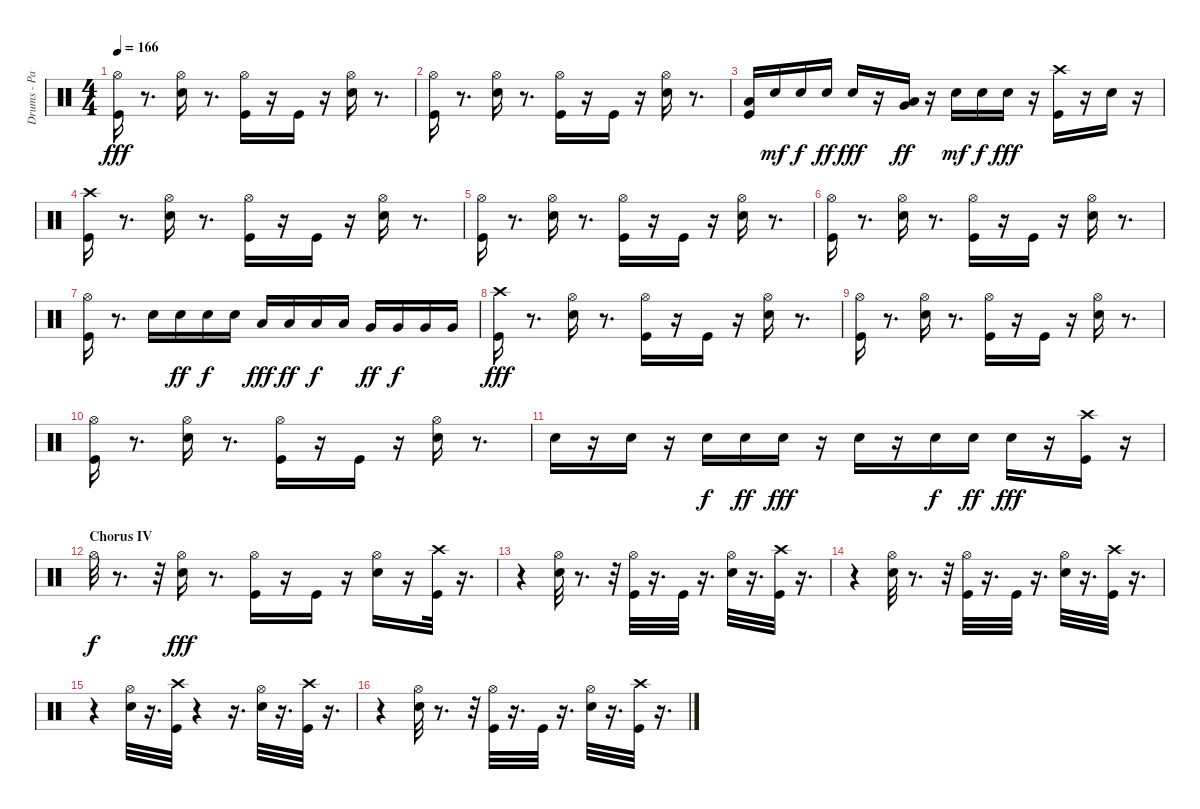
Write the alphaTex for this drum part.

\track ("Drums - Paice" "Drums - Pa") {instrument percussion}
\staff {score}
\articulation defaults
\ts (4 4)
\tempo 166
\clef neutral
\ks c
("Kick (hit)" "Hi-Hat (open)").16{dy fff} r.8{d} ("Snare (hit) 2" "Hi-Hat (open)").16 r.8{d} ("Hi-Hat (open)" "Kick (hit)").16 r.16 "Kick (hit)".16 r.16 ("Hi-Hat (open)" "Snare (hit) 2").16 r.8{d} |
("Kick (hit)" "Hi-Hat (open)").16 r.8{d} ("Snare (hit) 2" "Hi-Hat (open)").16 r.8{d} ("Kick (hit)" "Hi-Hat (open)").16 r.16 "Kick (hit)".16 r.16 ("Snare (hit) 2" "Hi-Hat (open)").16 r.8{d} |
("Kick (hit)" "Low Tom (hit)").16 "Snare (hit) 2".16{dy mf} "Snare (hit) 2".16{dy f} "Snare (hit) 2".16{dy ff} "Snare (hit) 2".16{dy fff} r.16 ("Low Tom (hit)" "Very Low Tom (hit)").16{dy ff} r.16 "Snare (hit) 2".16{dy mf} "Snare (hit) 2".16{dy f} "Snare (hit) 2".16{dy fff} r.16 ("Crash high (hit)" "Kick (hit)").16 r.16 "Snare (hit) 2".16 r.16 |
("Kick (hit)" "Crash high (hit)").16 r.8{d} ("Snare (hit) 2" "Hi-Hat (open)").16 r.8{d} ("Kick (hit)" "Hi-Hat (open)").16 r.16 "Kick (hit)".16 r.16 ("Hi-Hat (open)" "Snare (hit) 2").16 r.8{d} |
("Kick (hit)" "Hi-Hat (open)").16 r.8{d} ("Hi-Hat (open)" "Snare (hit) 2").16 r.8{d} ("Hi-Hat (open)" "Kick (hit)").16 r.16 "Kick (hit)".16 r.16 ("Snare (hit) 2" "Hi-Hat (open)").16 r.8{d} |
("Kick (hit)" "Hi-Hat (open)").16 r.8{d} ("Hi-Hat (open)" "Snare (hit) 2").16 r.8{d} ("Kick (hit)" "Hi-Hat (open)").16 r.16 "Kick (hit)".16 r.16 ("Hi-Hat (open)" "Snare (hit) 2").16 r.8{d} |
("Kick (hit)" "Hi-Hat (open)").16 r.8{d} "Snare (hit) 2".16 "Snare (hit) 2".16{dy ff} "Snare (hit) 2".16{dy f} "Snare (hit) 2".16 "Low Tom (hit)".16{dy fff} "Low Tom (hit)".16{dy ff} "Low Tom (hit)".16{dy f} "Low Tom (hit)".16 "Very Low Tom (hit)".16{dy ff} "Very Low Tom (hit)".16{dy f} "Very Low Tom (hit)".16 "Very Low Tom (hit)".16 |
("Crash high (hit)" "Kick (hit)").16{dy fff} r.8{d} ("Hi-Hat (open)" "Snare (hit) 2").16 r.8{d} ("Hi-Hat (open)" "Kick (hit)").16 r.16 "Kick (hit)".16 r.16 ("Snare (hit) 2" "Hi-Hat (open)").16 r.8{d} |
("Kick (hit)" "Hi-Hat (open)").16 r.8{d} ("Snare (hit) 2" "Hi-Hat (open)").16 r.8{d} ("Kick (hit)" "Hi-Hat (open)").16 r.16 "Kick (hit)".16 r.16 ("Snare (hit) 2" "Hi-Hat (open)").16 r.8{d} |
("Hi-Hat (open)" "Kick (hit)").16 r.8{d} ("Hi-Hat (open)" "Snare (hit) 2").16 r.8{d} ("Kick (hit)" "Hi-Hat (open)").16 r.16 "Kick (hit)".16 r.16 ("Hi-Hat (open)" "Snare (hit) 2").16 r.8{d} |
"Snare (hit) 2".16 r.16 "Snare (hit) 2".16 r.16 "Snare (hit) 2".16{dy f} "Snare (hit) 2".16{dy ff} "Snare (hit) 2".16{dy fff} r.16 "Snare (hit) 2".16 r.16 "Snare (hit) 2".16{dy f} "Snare (hit) 2".16{dy ff} "Snare (hit) 2".16{dy fff} r.16 ("Kick (hit)" "Crash high (hit)").16 r.16 |
\section ("" "Chorus IV")
"Hi-Hat (open)".32{dy f} r.8{d} r.32 ("Snare (hit) 2" "Hi-Hat (open)").16{dy fff} r.8{d} ("Kick (hit)" "Hi-Hat (open)").16 r.16 "Kick (hit)".16 r.16 ("Hi-Hat (open)" "Snare (hit) 2").16 r.16 ("Kick (hit)" "Crash high (hit)").32 r.16{d} |
r.4 ("Hi-Hat (open)" "Snare (hit) 2").32 r.8{d} r.32 ("Kick (hit)" "Hi-Hat (open)").32 r.16{d} "Kick (hit)".32 r.16{d} ("Snare (hit) 2" "Hi-Hat (open)").32 r.16{d} ("Crash high (hit)" "Kick (hit)").32 r.16{d} |
r.4 ("Snare (hit) 2" "Hi-Hat (open)").32 r.8{d} r.32 ("Kick (hit)" "Hi-Hat (open)").32 r.16{d} "Kick (hit)".32 r.16{d} ("Snare (hit) 2" "Hi-Hat (open)").32 r.16{d} ("Kick (hit)" "Crash high (hit)").32 r.16{d} |
r.4 ("Hi-Hat (open)" "Snare (hit) 2").32 r.16{d} ("Kick (hit)" "Crash high (hit)").32 r.4 r.16{d} ("Snare (hit) 2" "Hi-Hat (open)").32 r.16{d} ("Kick (hit)" "Crash high (hit)").32 r.16{d} |
r.4 ("Hi-Hat (open)" "Snare (hit) 2").32 r.8{d} r.32 ("Kick (hit)" "Hi-Hat (open)").32 r.16{d} "Kick (hit)".32 r.16{d} ("Snare (hit) 2" "Hi-Hat (open)").32 r.16{d} ("Crash high (hit)" "Kick (hit)").32 r.16{d}
